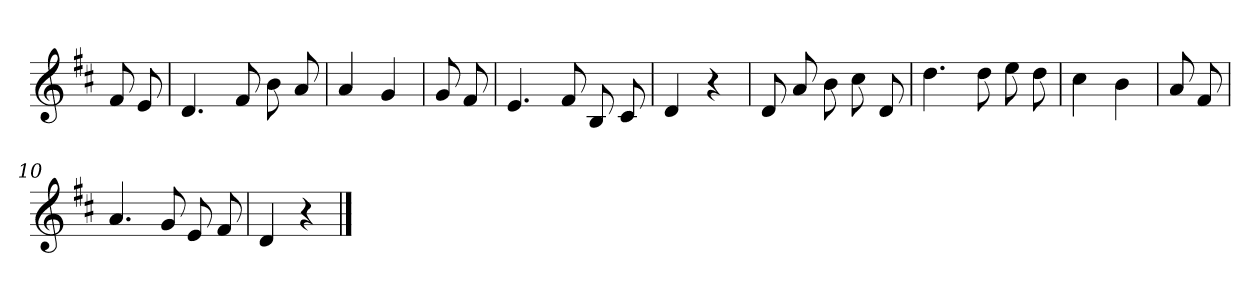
**kern
*part1
*staff1
*clefG2
*k[f#c#]
*D:
=
8f#
8e
=1
4.d
8f#
8b
8a
=2
4a
4g
=3
8g
8f#
=4
4.e
8f#
8B
8c#
=5
4d
4r
=6
8d
8a
8b
8cc#
8d
=7
4.dd
8dd
8ee
8dd
=8
4cc#
4b
=9
8a
8f#
=10
4.a
8g
8e
8f#
=11
4d
4r
==
*-
